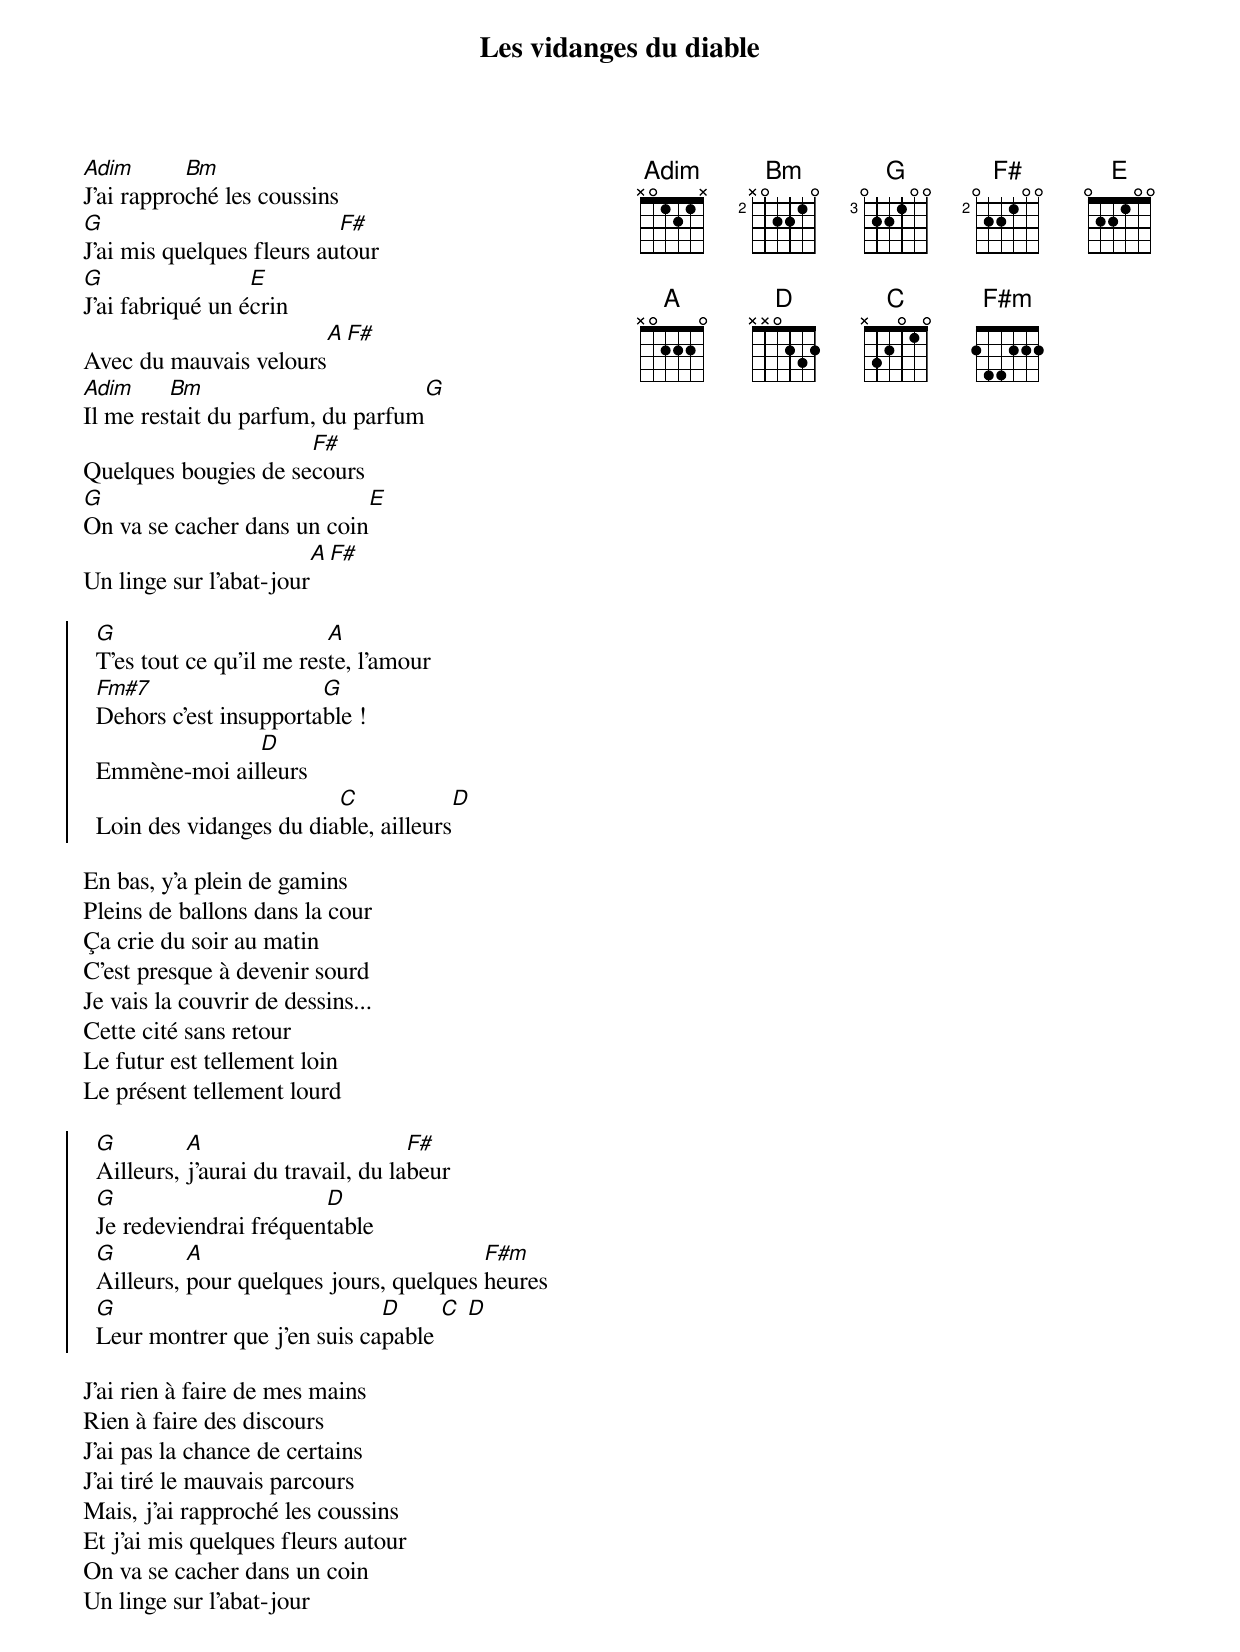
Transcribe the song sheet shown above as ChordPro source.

{title: Les vidanges du diable}
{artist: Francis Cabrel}
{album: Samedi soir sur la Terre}
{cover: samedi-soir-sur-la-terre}
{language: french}
{columns: 2}
{define: Adim frets X 0 2 3 2 3 special}
{define: A frets X 0 2 2 2 0}
{define: Bm base-fret 2 frets X 0 2 2 1 0}
{define: F# base-fret 2 frets 0 2 2 1 0 0}
{define: G base-fret 3 frets 0 2 2 1 0 0}
{define: E frets 0 2 2 1 0 0 0}
{define: D frets X X 0 2 3 2}
{define: C frets X 3 2 0 1 0}

[Adim]J'ai rappro[Bm]ché les coussins
[G]J'ai mis quelques fleurs au[F#]tour
[G]J'ai fabriqué un é[E]crin
Avec du mauvais velours[A][F#]
[Adim]Il me res[Bm]tait du parfum, du parfum[G]
Quelques bougies de se[F#]cours
[G]On va se cacher dans un coin[E]
Un linge sur l'abat-jour[A][F#]

{start_of_chorus}
  [G]T'es tout ce qu'il me res[A]te, l'amour
  [Fm#7]Dehors c'est insupporta[G]ble !
  Emmène-moi ail[D]leurs
  Loin des vidanges du dia[C]ble, ailleurs[D]
{end_of_chorus}

En bas, y'a plein de gamins
Pleins de ballons dans la cour
Ça crie du soir au matin
C'est presque à devenir sourd
Je vais la couvrir de dessins...
Cette cité sans retour
Le futur est tellement loin
Le présent tellement lourd

{start_of_chorus}
  [G]Ailleurs, [A]j'aurai du travail, du la[F#]beur
  [G]Je redeviendrai fréquen[D]table
  [G]Ailleurs, [A]pour quelques jours, quelques [F#m]heures
  [G]Leur montrer que j'en suis ca[D]pable [C] [D]
{end_of_chorus}

J'ai rien à faire de mes mains
Rien à faire des discours
J'ai pas la chance de certains
J'ai tiré le mauvais parcours
Mais, j'ai rapproché les coussins
Et j'ai mis quelques fleurs autour
On va se cacher dans un coin
Un linge sur l'abat-jour
